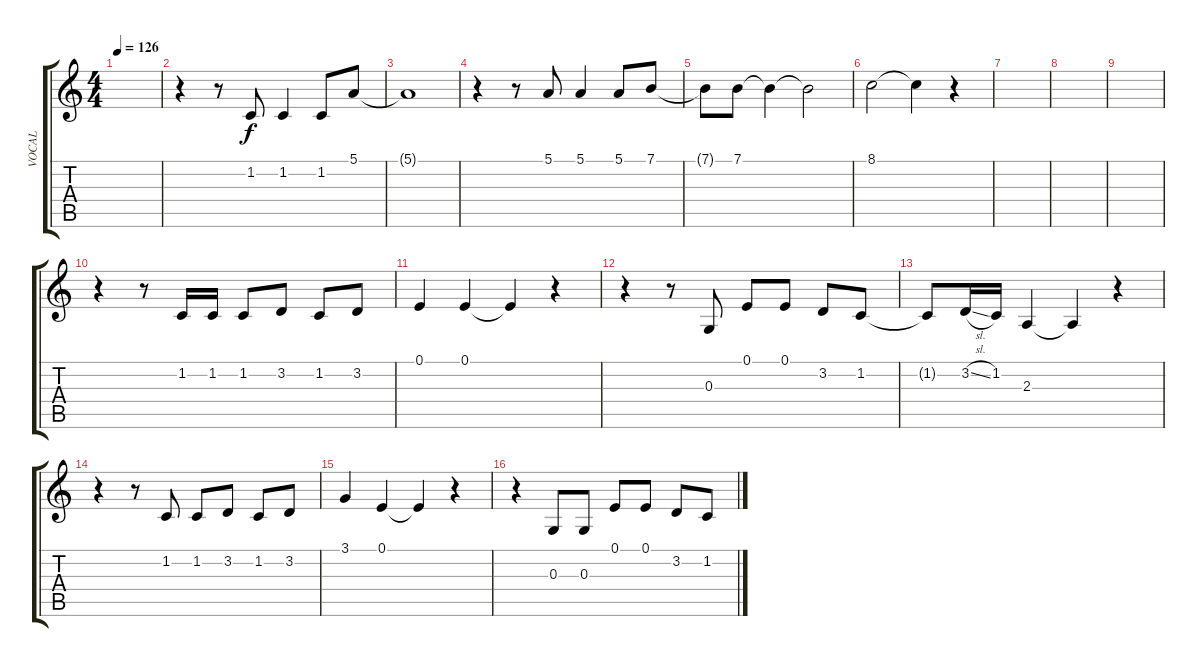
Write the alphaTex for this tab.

\track ("VOCAL" "VOCAL") {instrument koto}
\staff {score tabs}
\tuning (E4 B3 G3 D3 A2 E2) {hide}
\ts (4 4)
\tempo 126
\clef g2
\ks c
|
r.4 r.8 1.2.8 1.2.4 1.2.8 5.1.8 |
5.1{t}.1 |
r.4 r.8 5.1.8 5.1.4 5.1.8 7.1.8 |
7.1{t}.8 7.1.8 7.1{t}.4 7.1{t}.2 |
8.1.2 8.1{t}.4 r.4 |
|
|
|
r.4 r.8 1.2.16 1.2.16 1.2.8 3.2.8 1.2.8 3.2.8 |
0.1.4 0.1.4 0.1{t}.4 r.4 |
r.4 r.8 0.3.8 0.1.8 0.1.8 3.2.8 1.2.8 |
1.2{t}.8 3.2{sl}.16 1.2.16 2.3.4 2.3{t}.4 r.4 |
r.4 r.8 1.2.8 1.2.8 3.2.8 1.2.8 3.2.8 |
3.1.4 0.1.4 0.1{t}.4 r.4 |
r.4 0.3.8 0.3.8 0.1.8 0.1.8 3.2.8 1.2.8
